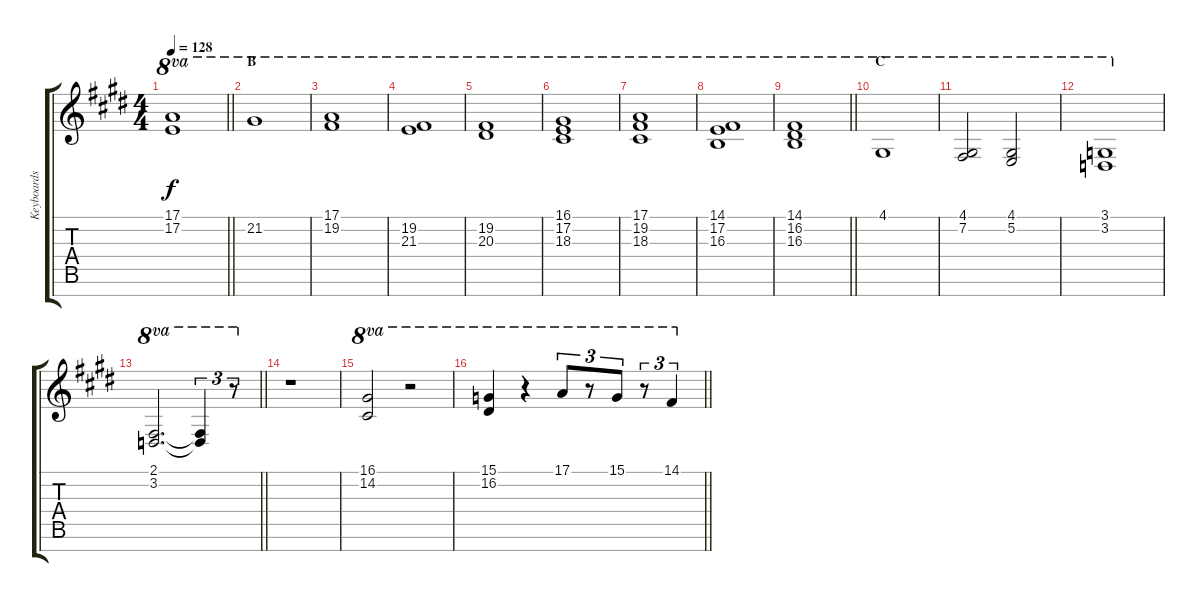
\track ("Keyboards (high register)" "Keyboards ") {instrument acousticgrandpiano}
\staff {score tabs}
\tuning (E4 B3 G3 D3 A2 E2 B1) {hide}
\ts (4 4)
\tempo 128
\clef g2
\barLineRight lightlight
\ks e
(17.1 17.2).1{ot 8va dy f} |
\section ("" "B")
21.2.1{ot 8va} |
(17.1 19.2).1{ot 8va} |
(19.2 21.3).1{ot 8va} |
(19.2 20.3).1{ot 8va} |
(16.1 17.2 18.3).1{ot 8va} |
(17.1 19.2 18.3).1{ot 8va} |
(14.1 17.2 16.3).1{ot 8va} |
\barLineRight lightlight
(14.1 16.2 16.3).1{ot 8va} |
\section ("" "C")
4.1.1{ot 8va} |
(4.1 7.2).2{ot 8va} (4.1 5.2).2{ot 8va} |
(3.1 3.2).1{ot 8va} |
\barLineRight lightlight
(2.1 3.2).2{d ot 8va} (2.1{t} 3.2{t}).4{tu (3 2) ot 8va} r.8{tu (3 2) ot 8va} |
r.1 |
(16.1 14.2).2{ot 8va} r.2{ot 8va} |
\barLineRight lightlight
(15.1 16.2).4{ot 8va} r.4{ot 8va} 17.1.8{tu (3 2) ot 8va} r.8{tu (3 2) ot 8va} 15.1.8{tu (3 2) ot 8va} r.8{tu (3 2) ot 8va} 14.1.4{tu (3 2) ot 8va}
